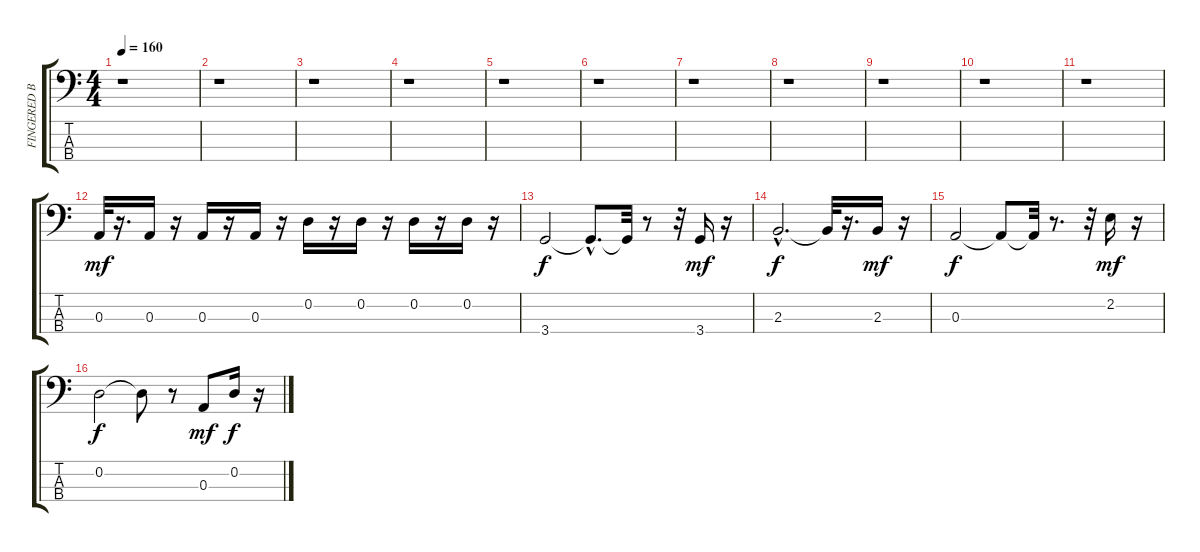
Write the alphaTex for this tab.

\track ("FINGERED BASS" "FINGERED B") {instrument electricbassfinger}
\staff {score tabs}
\tuning (G2 D2 A1 E1) {hide}
\ts (4 4)
\tempo 160
\clef f4
\ks c
r.1{dy mf instrument electricbassfinger} |
r.1 |
r.1 |
r.1 |
r.1 |
r.1 |
r.1 |
r.1 |
r.1 |
r.1 |
r.1 |
0.3.32 r.16{d} 0.3.16 r.16 0.3.16 r.16 0.3.16 r.16 0.2.16 r.16 0.2.16 r.16 0.2.16 r.16 0.2.16 r.16 |
3.4.2{dy f} 3.4{hac t}.8{d} 3.4{t}.32 r.8 r.32 3.4.16{dy mf} r.16 |
2.3{hac}.2{d dy f} 2.3{t}.32 r.16{d} 2.3.16{dy mf} r.16 |
0.3.2{dy f} 0.3{t}.8 0.3{t}.32 r.8{d} r.32 2.2.16{dy mf} r.16 |
0.2.2{dy f} 0.2{t}.8 r.8 0.3.8{dy mf} 0.2.16{dy f} r.16
